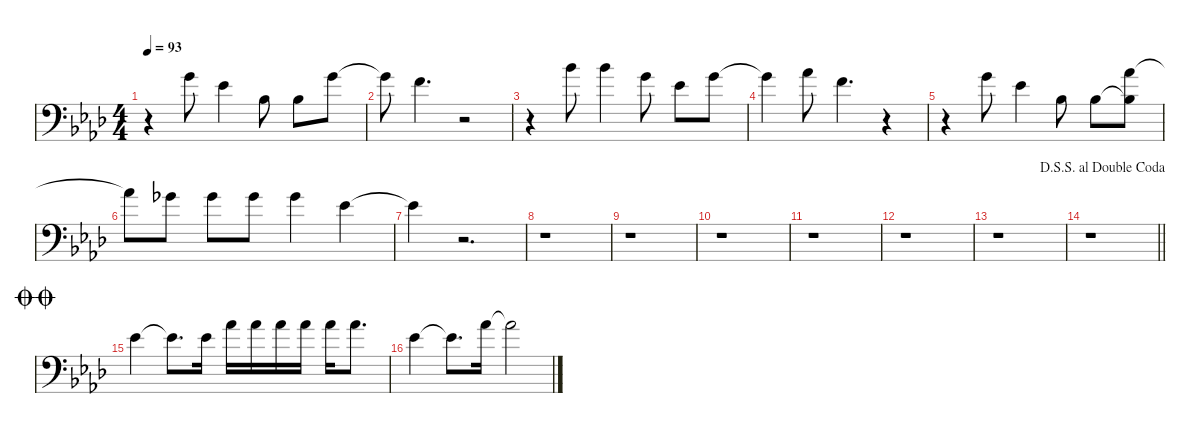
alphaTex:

\defaultSystemsLayout 4
\hideDynamics
\bracketExtendMode nobrackets
\singleTrackTrackNamePolicy hidden
\multiTrackTrackNamePolicy hidden
\firstSystemTrackNameMode fullname
\firstSystemTrackNameOrientation horizontal
\otherSystemsTrackNameOrientation horizontal
\track ("Vocals" "bn.") {instrument bassoon}
\staff {score}
\tuning (E4 C4 G3 C3 G2 C2)
\ts (4 4)
\tempo 93
\clef f4
\ks ab
r.4{dy f beam Down} 3.1{acc forcenatural}.8{beam Down} 3.2{acc b}.4{beam Down} 3.3{acc b}.8{beam Down} 3.3{acc b}.8{beam Down} 3.1{acc forcenatural}.8{beam Down} |
3.1{t acc forcenatural}.8{beam Down} 1.1{acc forcenatural}.4{d beam Down} r.2{beam Down} |
r.4{beam Down} 10.2{acc b}.8{beam Down} 10.2{acc b}.4{beam Down} 7.2{acc forcenatural}.8{beam Down} 3.2{acc b}.8{beam Down} 3.1{acc forcenatural}.8{beam Down} |
3.1{t acc forcenatural}.4{beam Down} 4.1{acc b}.8{beam Down} 5.2{acc forcenatural}.4{d beam Down} r.4{beam Down} |
r.4{beam Down} 3.1{acc forcenatural}.8{beam Down} 3.2{acc b}.4{beam Down} 3.3{acc b}.8{beam Down} 3.3{acc b}.8{beam Down} (4.1{acc b} 3.3{t acc b}).8{beam Down} |
4.1{t acc b}.8{beam Down} 2.1{acc b}.8{beam Down} 2.1{acc b}.8{beam Down} 2.1{acc b}.8{beam Down} 2.1{acc b}.4{beam Down} 3.2{acc b}.4{beam Down} |
3.2{t acc b}.4{dy mf beam Down} r.2{d beam Down} |
r.1{beam Down} |
r.1{beam Down} |
r.1{beam Down} |
r.1{beam Down} |
r.1{beam Down} |
r.1{beam Down} |
\jump dalsegnosegnoaldoublecoda
\barLineRight lightlight
r.1{beam Down} |
\jump doublecoda
3.2{acc b}.4{dy f beam Down} 3.2{t acc b}.8{d beam Down} 8.3{acc b}.16{beam Down} 8.2{acc b}.16{beam Down} 8.2{acc b}.16{beam Down} 8.2{acc b}.16{beam Down} 8.2{acc b}.16{beam Down} 8.2{acc b}.16{beam Down} 8.2{acc b}.8{d beam Down} |
8.3{acc b}.4{beam Down} 8.3{t acc b}.8{d beam Down} 8.2{acc b}.16{beam Down} 8.2{t acc b}.2{beam Down}
